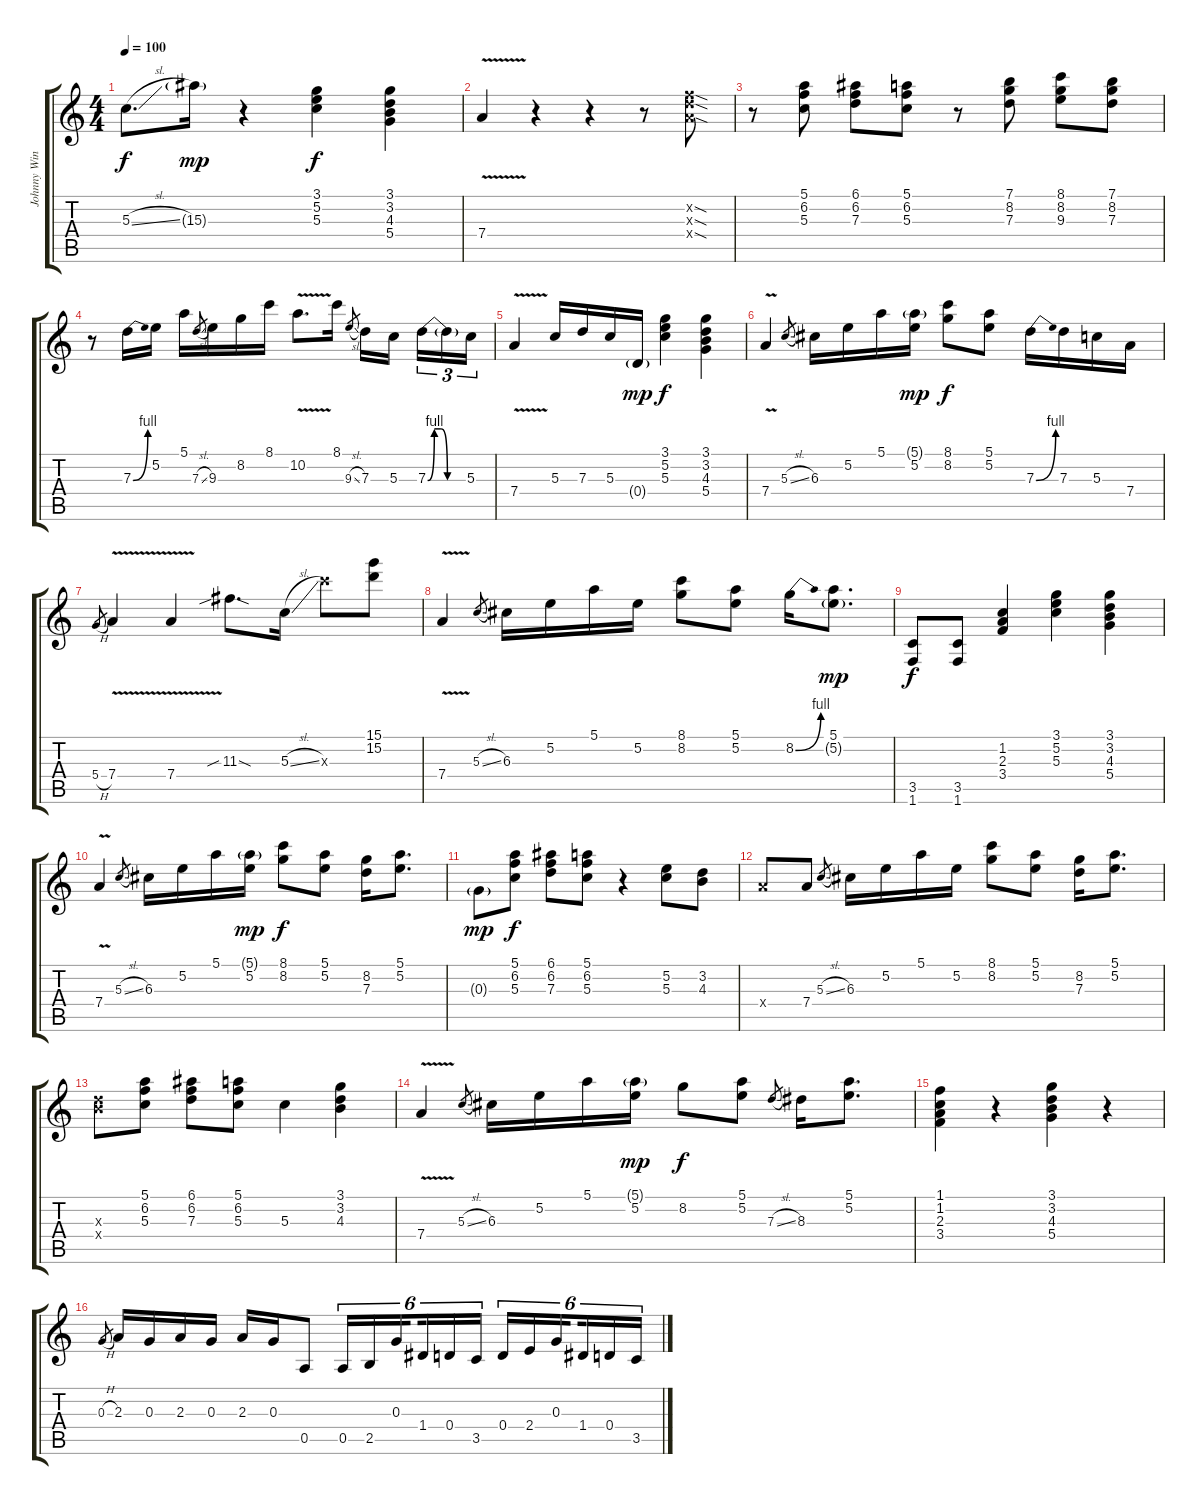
\track ("Johnny Winter" "Johnny Win") {instrument distortionguitar}
\staff {score tabs}
\tuning (E4 B3 G3 D3 A2 E2) {hide}
\ts (4 4)
\tempo 100
\clef g2
\ks c
5.3{sl}.8{d dy f} 15.3{g}.16{dy mp} r.4 (3.1 5.2 5.3).4{dy f} (3.1 3.2 4.3 5.4).4 |
7.4{v}.4 r.4 r.4 r.8 (6.2{sod x} 7.3{sod x} 7.4{sod x}).8 |
r.8 (5.1 6.2 5.3).8 (6.1 6.2 7.3).8 (5.1 6.2 5.3).8 r.8 (7.1 8.2 7.3).8 (8.1 8.2 9.3).8 (7.1 8.2 7.3).8 |
r.8 7.3{be (bend 0 0 60 4)}.16 5.2.16 5.1.16 7.3{sl}.8{gr} 9.3.16 8.2.16 8.1.16 10.2{v}.8{d} 8.1.16 9.3{sl}.8{gr} 7.3.16 5.3.16{beam splitsecondary} 7.3{be (custom 0 0 10 4 20 4 30 0 60 0)}.16{tu (3 2)} 7.3{t}.16{tu (3 2)} 5.3.16{tu (3 2)} |
7.4{v}.4 5.3.16 7.3.16 5.3.16 0.4{g}.16{dy mp} (3.1 5.2 5.3).4{dy f} (3.1 3.2 4.3 5.4).4 |
7.4{v}.4 5.3{sl}.8{gr} 6.3.16 5.2.16 5.1.16 (5.1{g} 5.2).16{dy mp} (8.1 8.2).8{dy f} (5.1 5.2).8 7.3{be (bend 0 0 60 4)}.16 7.3.16 5.3.16 7.4.16 |
5.4{h}.8{gr} 7.4{v}.4 7.4{v}.4 11.3{sib sod}.8{d} 5.3{sl}.16 17.3{x}.8 (15.1 15.2).8 |
7.4{v}.4 5.3{sl}.8{gr} 6.3.16 5.2.16 5.1.16 5.2.16 (8.1 8.2).8 (5.1 5.2).8 8.2{be (bend 0 0 60 4)}.16 (5.1 5.2{g}).8{d dy mp} |
(3.5 1.6).8{dy f} (3.5 1.6).8 (1.2 2.3 3.4).4 (3.1 5.2 5.3).4 (3.1 3.2 4.3 5.4).4 |
7.4{v}.4 5.3{sl}.8{gr} 6.3.16 5.2.16 5.1.16 (5.1{g} 5.2).16{dy mp} (8.1 8.2).8{dy f} (5.1 5.2).8 (8.2 7.3).16 (5.1 5.2).8{d} |
0.3{g}.8{dy mp} (5.1 6.2 5.3).8{dy f} (6.1 6.2 7.3).8 (5.1 6.2 5.3).8 r.4 (5.2 5.3).8 (3.2 4.3).8 |
7.4{x}.8 7.4.8 5.3{sl}.8{gr} 6.3.16 5.2.16 5.1.16 5.2.16 (8.1 8.2).8 (5.1 5.2).8 (8.2 7.3).16 (5.1 5.2).8{d} |
(7.3{x} 9.4{x}).8 (5.1 6.2 5.3).8 (6.1 6.2 7.3).8 (5.1 6.2 5.3).8 5.3.4 (3.1 3.2 4.3).4 |
7.4{v}.4 5.3{sl}.8{gr} 6.3.16 5.2.16 5.1.16 (5.1{g} 5.2).16{dy mp} 8.2.8{dy f} (5.1 5.2).8 7.3{sl}.8{gr} 8.3.16 (5.1 5.2).8{d} |
(1.1 1.2 2.3 3.4).4 r.4 (3.1 3.2 4.3 5.4).4 r.4 |
0.3{h}.8{gr} 2.3.16 0.3.16 2.3.16 0.3.16 2.3.16 0.3.16 0.5.8 0.5.16{tu (6 4)} 2.5.16{tu (6 4)} 0.3.16{tu (6 4) beam splitsecondary} 1.4.16{tu (6 4)} 0.4.16{tu (6 4)} 3.5.16{tu (6 4)} 0.4.16{tu (6 4)} 2.4.16{tu (6 4)} 0.3.16{tu (6 4) beam splitsecondary} 1.4.16{tu (6 4)} 0.4.16{tu (6 4)} 3.5.16{tu (6 4)}
